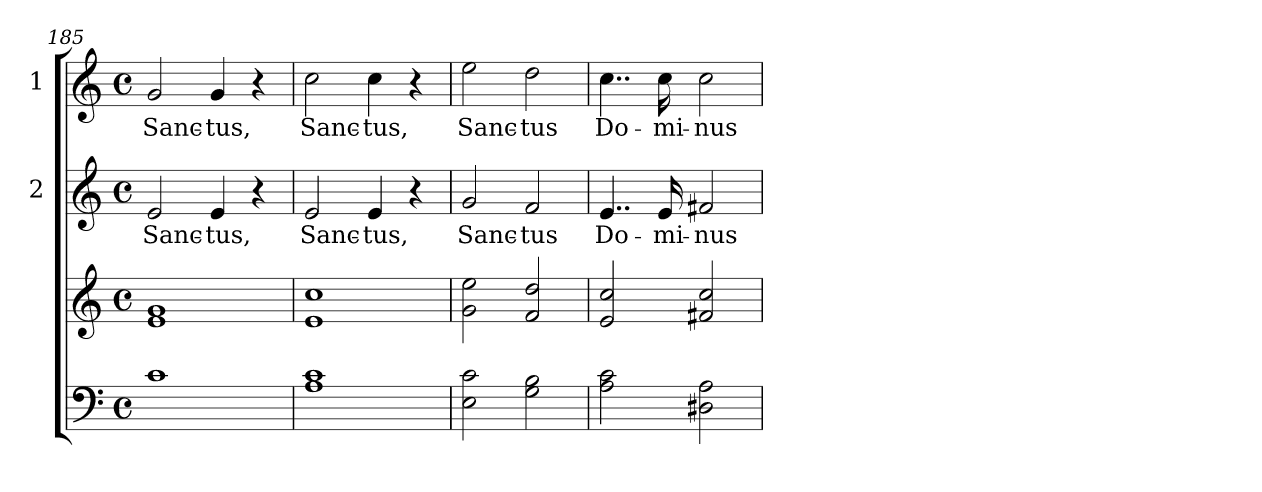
**kern	**kern	**kern	**text	**kern	**text
*part3	*part3	*part2	*part2	*part1	*part1
*staff4	*staff3	*staff2	*staff2	*staff1	*staff1
*	*	*I"2	*	*I"1	*
*clefF4	*clefG2	*clefG2	*	*clefG2	*
*k[]	*k[]	*k[]	*	*k[]	*
*C:	*C:	*C:	*	*C:	*
*M4/4	*M4/4	*M4/4	*	*M4/4	*
*met(c)	*met(c)	*met(c)	*	*met(c)	*
=185	=185	=185	=185	=185	=185
!	!	!	!LO:LY:b	!	!LO:LY:b
1c	1e 1g	2e/	Sanc-	2g/	Sanc-
!	!	!	!LO:LY:b	!	!LO:LY:b
.	.	4e/	-tus,	4g/	-tus,
.	.	4r	.	4r	.
=186	=186	=186	=186	=186	=186
!	!	!	!LO:LY:b	!	!LO:LY:b
1A 1c	1e 1cc	2e/	Sanc-	2cc\	Sanc-
!	!	!	!LO:LY:b	!	!LO:LY:b
.	.	4e/	-tus,	4cc\	-tus,
.	.	4r	.	4r	.
=187	=187	=187	=187	=187	=187
!	!	!	!LO:LY:b	!	!LO:LY:b
2E\ 2c\	2g\ 2ee\	2g/	Sanc-	2ee\	Sanc-
!	!	!	!LO:LY:b	!	!LO:LY:b
2G\ 2B\	2f/ 2dd/	2f/	-tus	2dd\	-tus
=188	=188	=188	=188	=188	=188
!	!	!	!LO:LY:b	!	!LO:LY:b
2A\ 2c\	2e/ 2cc/	4..e/	Do-	4..cc\	Do-
!	!	!	!LO:LY:b	!	!LO:LY:b
.	.	16e/	-mi-	16cc\	-mi-
!	!	!	!LO:LY:b	!	!LO:LY:b
2D#X\ 2A\	2f#X/ 2cc/	2f#X/	-nus	2cc\	-nus
=	=	=	=	=	=
*-	*-	*-	*-	*-	*-
